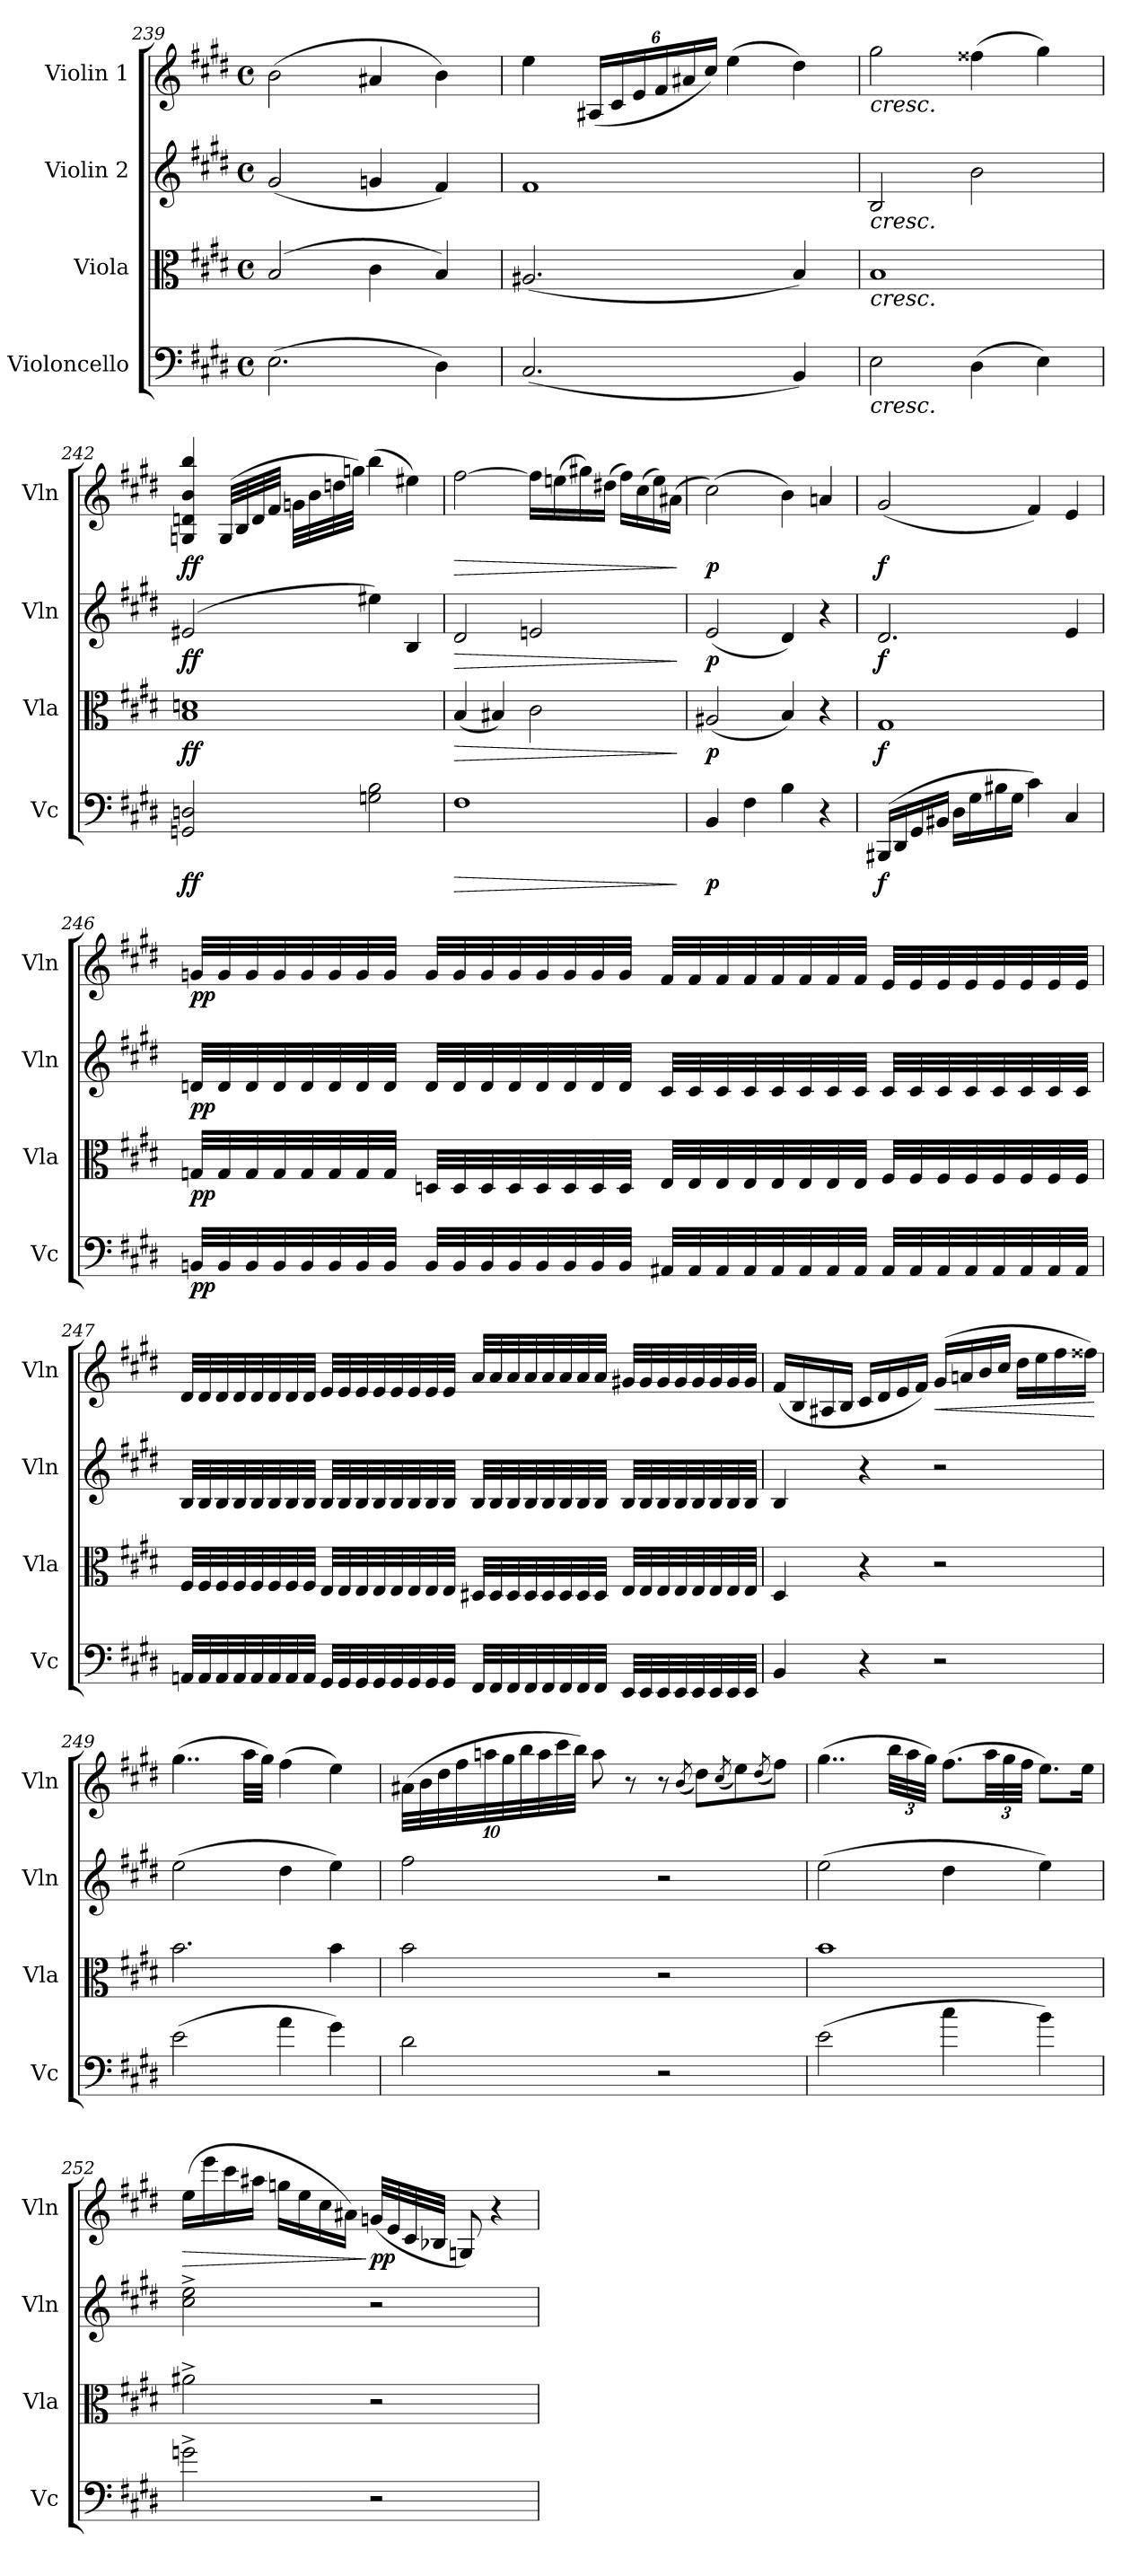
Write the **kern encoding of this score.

**kern	**dynam	**kern	**dynam	**kern	**dynam	**kern	**dynam
*part4	*part4	*part3	*part3	*part2	*part2	*part1	*part1
*staff4	*staff4	*staff3	*staff3	*staff2	*staff2	*staff1	*staff1
*I"Violoncello	*	*I"Viola	*	*I"Violin 2	*	*I"Violin 1	*
*I'Vc	*	*I'Vla	*	*I'Vln	*	*I'Vln	*
!!LO:PB:g=z
*clefF4	*	*clefC3	*	*clefG2	*	*clefG2	*
*k[f#c#g#d#]	*	*k[f#c#g#d#]	*	*k[f#c#g#d#]	*	*k[f#c#g#d#]	*
*M4/4	*	*M4/4	*	*M4/4	*	*M4/4	*
*met(c)	*	*met(c)	*	*met(c)	*	*met(c)	*
=239	=239	=239	=239	=239	=239	=239	=239
(>2.E\	.	(>2B/	.	(<2g#/	.	(>2b\	.
.	.	4c#\	.	4gn/	.	4a#X/	.
4D#\)	.	4B/)	.	4f#/)	.	4b\)	.
=240	=240	=240	=240	=240	=240	=240	=240
(<2.C#/	.	(<2.A#X/	.	1f#	.	4ee\	.
*	*	*	*	*	*	*Xbrackettup	*
.	.	.	.	.	.	(<24A#X/LL	.
.	.	.	.	.	.	24c#/	.
.	.	.	.	.	.	24e/	.
.	.	.	.	.	.	24f#/	.
.	.	.	.	.	.	24a#X/	.
.	.	.	.	.	.	24cc#/JJ)	.
.	.	.	.	.	.	(>4ee\	.
4BB/)	.	4B/)	.	.	.	4dd#\)	.
=241	=241	=241	=241	=241	=241	=241	=241
!	!	!	!	!	!	!LO:TX:b:i:t=cresc.	!
!	!	!	!	!LO:TX:b:i:t=cresc.	!	!	!
!	!	!LO:TX:b:i:t=cresc.	!	!	!	!	!
!LO:TX:b:i:t=cresc.	!	!	!	!	!	!	!
2E\	.	1B	.	2B/	.	2gg#\	.
(>4D#\	.	.	.	2b\	.	(>4ff##X\	.
4E\)	.	.	.	.	.	4gg#\)	.
=242	=242	=242	=242	=242	=242	=242	=242
!	!LO:DY:b	!	!LO:DY:b	!	!LO:DY:b	!	!LO:DY:b
2GGn/ 2Dn/	ff	1B 1dn	ff	(>2e#X/	ff	4Gn/ 4dn/ 4b/ 4bb/	ff
.	.	.	.	.	.	(>32G/LLL	.
.	.	.	.	.	.	32B/	.
.	.	.	.	.	.	32d/	.
.	.	.	.	.	.	32f#/JJJ	.
.	.	.	.	.	.	32gn\LLL	.
.	.	.	.	.	.	32b\	.
.	.	.	.	.	.	32ddn\	.
.	.	.	.	.	.	32ggn\JJJ)	.
2Gn\ 2B\	.	.	.	4ee#X\)	.	(>4bb\	.
.	.	.	.	4B/	.	4ee#X\)	.
=243	=243	=243	=243	=243	=243	=243	=243
!	!LO:HP:b	!	!LO:HP:b	!	!LO:HP:b	!	!LO:HP:b
1F#	>	(<4B/	>	2d#/	>	[2ff#\	>
.	.	4B#X/)	.	.	.	.	.
.	.	2c#\	.	2en/	.	16ff#\LL]	.
.	.	.	.	.	.	(>16een\	.
.	.	.	.	.	.	16gg#X\)	.
.	.	.	.	.	.	(>16dd#X\JJ	.
.	.	.	.	.	.	16ff#\LL)	.
.	.	.	.	.	.	(>16cc#\	.
.	.	.	.	.	.	16ee\)	.
.	.	.	.	.	.	(>16a#X\JJ	.
.	]	.	]	.	]	.	]
!!LO:LB:g=z
=244	=244	=244	=244	=244	=244	=244	=244
!	!LO:DY:b	!	!LO:DY:b	!	!LO:DY:b	!	!LO:DY:b
4BB/	p	(<2A#X/	p	(<2e/	p	(>2cc#\)	p
4F#\	.	.	.	.	.	.	.
4B\	.	4B/)	.	4d#/)	.	4b\)	.
4r	.	4r	.	4r	.	4an/	.
=245	=245	=245	=245	=245	=245	=245	=245
!	!LO:DY:b	!	!LO:DY:b	!	!LO:DY:b	!	!LO:DY:b
(>16BBB#X/LL	f	1G#	f	2.d#/	f	(<2g#/	f
16DD#/	.	.	.	.	.	.	.
16GG#/	.	.	.	.	.	.	.
16BB#X/JJ	.	.	.	.	.	.	.
16D#\LL	.	.	.	.	.	.	.
16G#\	.	.	.	.	.	.	.
16B#X\	.	.	.	.	.	.	.
16G#\JJ	.	.	.	.	.	.	.
4c#\)	.	.	.	.	.	4f#/)	.
4C#/	.	.	.	4e/	.	4e/	.
=246	=246	=246	=246	=246	=246	=246	=246
!	!LO:DY:b	!	!LO:DY:b	!	!LO:DY:b	!	!LO:DY:b
32BBn/LLL	pp	32Gn/LLL	pp	32dn/LLL	pp	32gn/LLL	pp
32BB/	.	32G/	.	32d/	.	32g/	.
32BB/	.	32G/	.	32d/	.	32g/	.
32BB/	.	32G/	.	32d/	.	32g/	.
32BB/	.	32G/	.	32d/	.	32g/	.
32BB/	.	32G/	.	32d/	.	32g/	.
32BB/	.	32G/	.	32d/	.	32g/	.
32BB/JJJ	.	32G/JJJ	.	32d/JJJ	.	32g/JJJ	.
32BB/LLL	.	32Dn/LLL	.	32d/LLL	.	32g/LLL	.
32BB/	.	32D/	.	32d/	.	32g/	.
32BB/	.	32D/	.	32d/	.	32g/	.
32BB/	.	32D/	.	32d/	.	32g/	.
32BB/	.	32D/	.	32d/	.	32g/	.
32BB/	.	32D/	.	32d/	.	32g/	.
32BB/	.	32D/	.	32d/	.	32g/	.
32BB/JJJ	.	32D/JJJ	.	32d/JJJ	.	32g/JJJ	.
32AA#X/LLL	.	32E/LLL	.	32c#/LLL	.	32f#/LLL	.
32AA#/	.	32E/	.	32c#/	.	32f#/	.
32AA#/	.	32E/	.	32c#/	.	32f#/	.
32AA#/	.	32E/	.	32c#/	.	32f#/	.
32AA#/	.	32E/	.	32c#/	.	32f#/	.
32AA#/	.	32E/	.	32c#/	.	32f#/	.
32AA#/	.	32E/	.	32c#/	.	32f#/	.
32AA#/JJJ	.	32E/JJJ	.	32c#/JJJ	.	32f#/JJJ	.
32AA#/LLL	.	32F#/LLL	.	32c#/LLL	.	32e/LLL	.
32AA#/	.	32F#/	.	32c#/	.	32e/	.
32AA#/	.	32F#/	.	32c#/	.	32e/	.
32AA#/	.	32F#/	.	32c#/	.	32e/	.
32AA#/	.	32F#/	.	32c#/	.	32e/	.
32AA#/	.	32F#/	.	32c#/	.	32e/	.
32AA#/	.	32F#/	.	32c#/	.	32e/	.
32AA#/JJJ	.	32F#/JJJ	.	32c#/JJJ	.	32e/JJJ	.
!!LO:LB:g=z
=247	=247	=247	=247	=247	=247	=247	=247
32AAn/LLL	.	32F#/LLL	.	32B/LLL	.	32d#/LLL	.
32AA/	.	32F#/	.	32B/	.	32d#/	.
32AA/	.	32F#/	.	32B/	.	32d#/	.
32AA/	.	32F#/	.	32B/	.	32d#/	.
32AA/	.	32F#/	.	32B/	.	32d#/	.
32AA/	.	32F#/	.	32B/	.	32d#/	.
32AA/	.	32F#/	.	32B/	.	32d#/	.
32AA/JJJ	.	32F#/JJJ	.	32B/JJJ	.	32d#/JJJ	.
32GG#/LLL	.	32E/LLL	.	32B/LLL	.	32e/LLL	.
32GG#/	.	32E/	.	32B/	.	32e/	.
32GG#/	.	32E/	.	32B/	.	32e/	.
32GG#/	.	32E/	.	32B/	.	32e/	.
32GG#/	.	32E/	.	32B/	.	32e/	.
32GG#/	.	32E/	.	32B/	.	32e/	.
32GG#/	.	32E/	.	32B/	.	32e/	.
32GG#/JJJ	.	32E/JJJ	.	32B/JJJ	.	32e/JJJ	.
32FF#/LLL	.	32D#X/LLL	.	32B/LLL	.	32a/LLL	.
32FF#/	.	32D#/	.	32B/	.	32a/	.
32FF#/	.	32D#/	.	32B/	.	32a/	.
32FF#/	.	32D#/	.	32B/	.	32a/	.
32FF#/	.	32D#/	.	32B/	.	32a/	.
32FF#/	.	32D#/	.	32B/	.	32a/	.
32FF#/	.	32D#/	.	32B/	.	32a/	.
32FF#/JJJ	.	32D#/JJJ	.	32B/JJJ	.	32a/JJJ	.
32EE/LLL	.	32E/LLL	.	32B/LLL	.	32g#X/LLL	.
32EE/	.	32E/	.	32B/	.	32g#/	.
32EE/	.	32E/	.	32B/	.	32g#/	.
32EE/	.	32E/	.	32B/	.	32g#/	.
32EE/	.	32E/	.	32B/	.	32g#/	.
32EE/	.	32E/	.	32B/	.	32g#/	.
32EE/	.	32E/	.	32B/	.	32g#/	.
32EE/JJJ	.	32E/JJJ	.	32B/JJJ	.	32g#/JJJ	.
=248	=248	=248	=248	=248	=248	=248	=248
4BB/	.	4D#/	.	4B/	.	(<16f#/LL	.
.	.	.	.	.	.	16B/	.
.	.	.	.	.	.	16A#X/	.
.	.	.	.	.	.	16B/JJ	.
4r	.	4r	.	4r	.	16c#/LL	.
.	.	.	.	.	.	16d#/	.
.	.	.	.	.	.	16e/	.
.	.	.	.	.	.	16f#/JJ)	.
!	!	!	!	!	!	!	!LO:HP:b
2r	.	2r	.	2r	.	(>16g#/LL	<
.	.	.	.	.	.	16an/	.
.	.	.	.	.	.	16b/	.
.	.	.	.	.	.	16cc#/JJ	.
.	.	.	.	.	.	16dd#\LL	.
.	.	.	.	.	.	16ee\	.
.	.	.	.	.	.	16ff#\	.
.	.	.	.	.	.	16ff##X\JJ)	.
.	.	.	.	.	.	.	[
!!LO:LB:g=z
=249	=249	=249	=249	=249	=249	=249	=249
!	!LO:DY:b	!	!LO:DY:b	!	!LO:DY:b	!	!LO:DY:b
(>2e\	other-dynamics	2.b\	other-dynamics	(>2ee\	other-dynamics	(>4..gg#\	other-dynamics
.	.	.	.	.	.	32aa\LLL	.
.	.	.	.	.	.	32gg#\JJJ)	.
4a\	.	.	.	4dd#\	.	(>4ff#\	.
4g#\)	.	4b\	.	4ee\)	.	4ee\)	.
=250	=250	=250	=250	=250	=250	=250	=250
2d#\	.	2b\	.	2ff#\	.	(>40a#X\LL	.
.	.	.	.	.	.	40b\	.
.	.	.	.	.	.	40dd#\	.
.	.	.	.	.	.	40ff#\	.
.	.	.	.	.	.	40aan\	.
.	.	.	.	.	.	40gg#\	.
.	.	.	.	.	.	40bb\	.
.	.	.	.	.	.	40aa\	.
.	.	.	.	.	.	40ccc#\	.
.	.	.	.	.	.	40bb\JJ)	.
.	.	.	.	.	.	8aa\	.
.	.	.	.	.	.	8r	.
2r	.	2r	.	2r	.	8r	.
.	.	.	.	.	.	(<8qb/	.
.	.	.	.	.	.	8dd#\L)	.
.	.	.	.	.	.	(<8qcc#/	.
.	.	.	.	.	.	8ee\)	.
.	.	.	.	.	.	(<8qdd#/	.
.	.	.	.	.	.	8ff#\J)	.
=251	=251	=251	=251	=251	=251	=251	=251
(>2e\	.	1b	.	(>2ee\	.	(>4..gg#\	.
.	.	.	.	.	.	48bb\LLL	.
.	.	.	.	.	.	48aa\	.
.	.	.	.	.	.	48gg#\JJJ)	.
4cc#\	.	.	.	4dd#\	.	(>8.ff#\L	.
.	.	.	.	.	.	48aa\LL	.
.	.	.	.	.	.	48gg#\	.
.	.	.	.	.	.	48ff#\JJJ	.
4b\)	.	.	.	4ee\)	.	8.ee\L)	.
.	.	.	.	.	.	16ee\Jk	.
!!LO:PB:g=z
=252	=252	=252	=252	=252	=252	=252	=252
!	!	!	!	!	!	!	!LO:HP:b
2gn^\	.	2a#X^\	.	2cc#\^ 2ee\^	.	(>16ee\LL	>
.	.	.	.	.	.	16eee\	.
.	.	.	.	.	.	16ccc#\	.
.	.	.	.	.	.	16aa#X\JJ	.
.	.	.	.	.	.	16ggn\LL	.
.	.	.	.	.	.	16ee\	.
.	.	.	.	.	.	16cc#\	.
.	.	.	.	.	.	16a#X\JJ)	.
!	!	!	!	!	!	!	!LO:DY:n=1:b
2r	.	2r	.	2r	.	(<32gn/LLL	] pp
.	.	.	.	.	.	32e/	.
.	.	.	.	.	.	32c#/	.
.	.	.	.	.	.	32B-X/JJJ	.
.	.	.	.	.	.	8Gn/)	.
.	.	.	.	.	.	4r	.
=	=	=	=	=	=	=	=
*-	*-	*-	*-	*-	*-	*-	*-
